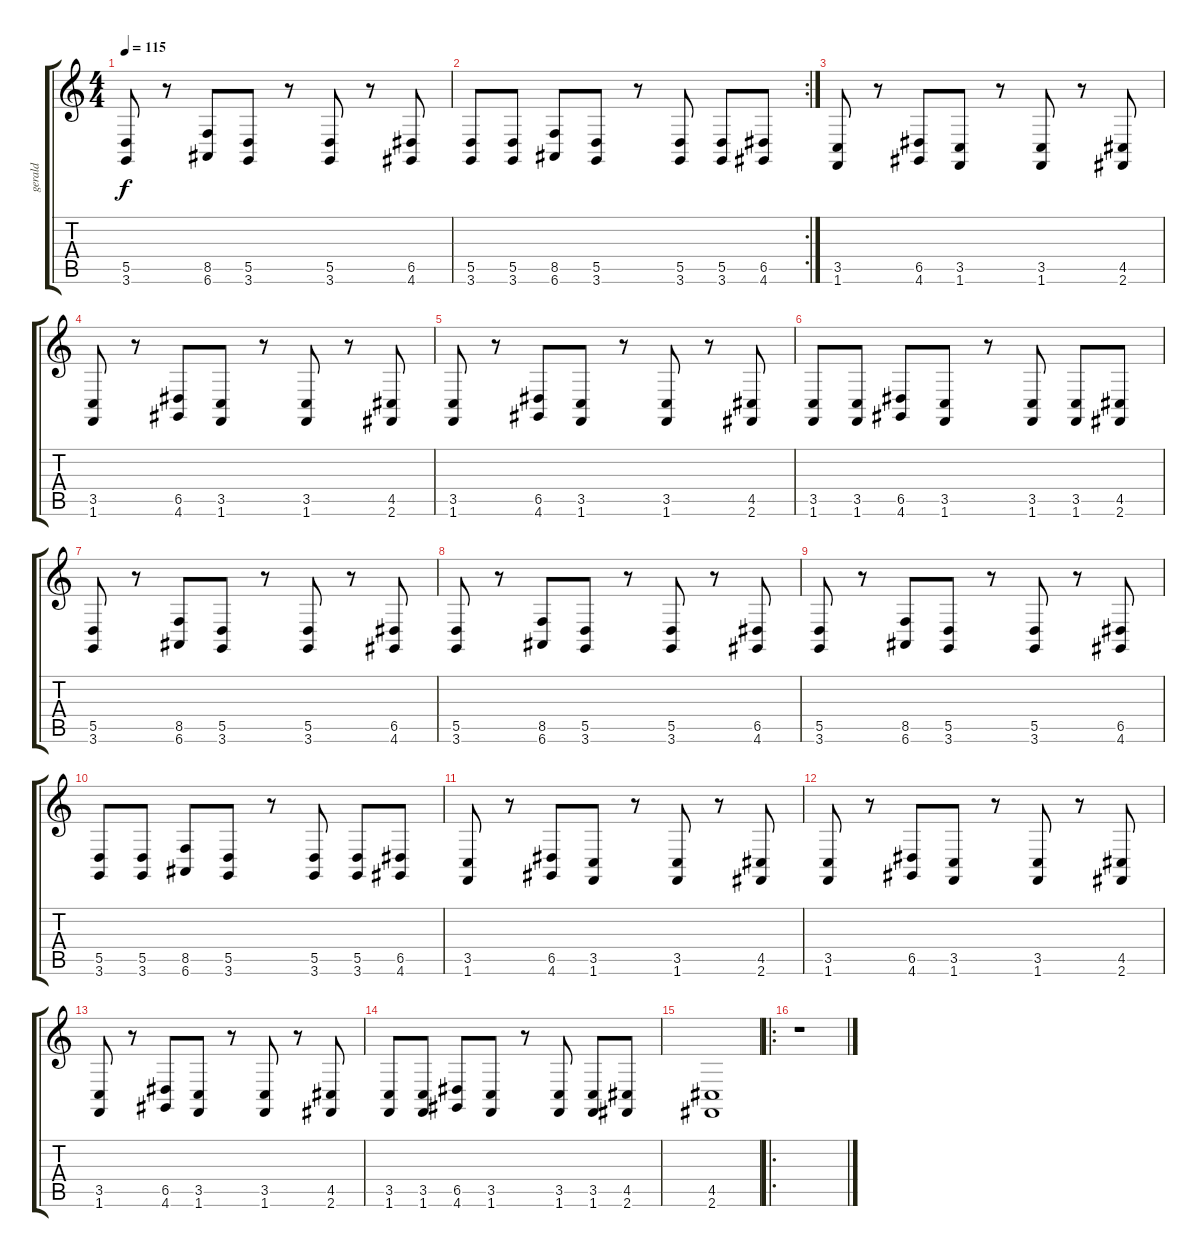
\track ("gerald" "gerald") {instrument melodictom}
\staff {score tabs}
\tuning (E4 B3 G3 D3 A2 E2) {hide}
\ts (4 4)
\tempo 115
\clef g2
\ks c
(5.5 3.6).8{dy f} r.8 (8.5 6.6).8 (5.5 3.6).8 r.8 (5.5 3.6).8 r.8 (6.5 4.6).8 |
\rc 2
(5.5 3.6).8 (5.5 3.6).8 (8.5 6.6).8 (5.5 3.6).8 r.8 (5.5 3.6).8 (5.5 3.6).8 (6.5 4.6).8 |
(3.5 1.6).8 r.8 (6.5 4.6).8 (3.5 1.6).8 r.8 (3.5 1.6).8 r.8 (4.5 2.6).8 |
(3.5 1.6).8 r.8 (6.5 4.6).8 (3.5 1.6).8 r.8 (3.5 1.6).8 r.8 (4.5 2.6).8 |
(3.5 1.6).8 r.8 (6.5 4.6).8 (3.5 1.6).8 r.8 (3.5 1.6).8 r.8 (4.5 2.6).8 |
(3.5 1.6).8 (3.5 1.6).8 (6.5 4.6).8 (3.5 1.6).8 r.8 (3.5 1.6).8 (3.5 1.6).8 (4.5 2.6).8 |
(5.5 3.6).8 r.8 (8.5 6.6).8 (5.5 3.6).8 r.8 (5.5 3.6).8 r.8 (6.5 4.6).8 |
(5.5 3.6).8 r.8 (8.5 6.6).8 (5.5 3.6).8 r.8 (5.5 3.6).8 r.8 (6.5 4.6).8 |
(5.5 3.6).8 r.8 (8.5 6.6).8 (5.5 3.6).8 r.8 (5.5 3.6).8 r.8 (6.5 4.6).8 |
(5.5 3.6).8 (5.5 3.6).8 (8.5 6.6).8 (5.5 3.6).8 r.8 (5.5 3.6).8 (5.5 3.6).8 (6.5 4.6).8 |
(3.5 1.6).8 r.8 (6.5 4.6).8 (3.5 1.6).8 r.8 (3.5 1.6).8 r.8 (4.5 2.6).8 |
(3.5 1.6).8 r.8 (6.5 4.6).8 (3.5 1.6).8 r.8 (3.5 1.6).8 r.8 (4.5 2.6).8 |
(3.5 1.6).8 r.8 (6.5 4.6).8 (3.5 1.6).8 r.8 (3.5 1.6).8 r.8 (4.5 2.6).8 |
(3.5 1.6).8 (3.5 1.6).8 (6.5 4.6).8 (3.5 1.6).8 r.8 (3.5 1.6).8 (3.5 1.6).8 (4.5 2.6).8 |
(4.5 2.6).1 |
\ro
r.1
